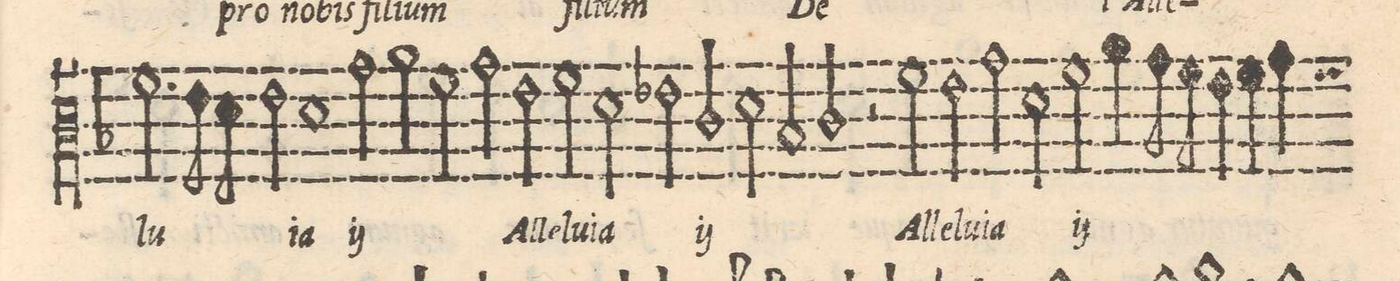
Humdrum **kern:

**kern	**text
*I"TENOR	*
*clefC3	*
*k[b-]	*
*met(C)	*
*M2/1	*
2.f\	-lu-
=49-	=49-
8e\	.
8d\	.
2e\	.
1d	-ia
=50-	=50-
*	*ij
2g\	Al-
2a\	-le-
2f\	-lu-
2g\	-ia
*	*Xij
=51-	=51-
2e\	Al-
2f\	-le-
2d\	-lu-
2e-X\	-ia
=52-	=52-
*	*ij
2c/	Al-
2d\	-le-
2B-y/	-lu-
2c/	-ia
*	*Xij
=53-	=53-
2r	.
2f\	Al-
2eny\	-le-
2g\	-lu-
=54-	=54-
2d\	-ia
*	*ij
2f\	Al-
4a\	-le-
8g\	.
8f\	.
4e\	.
4f\	.
=55-	=55-
4g\	.
*custos:f	*
*-	*-
